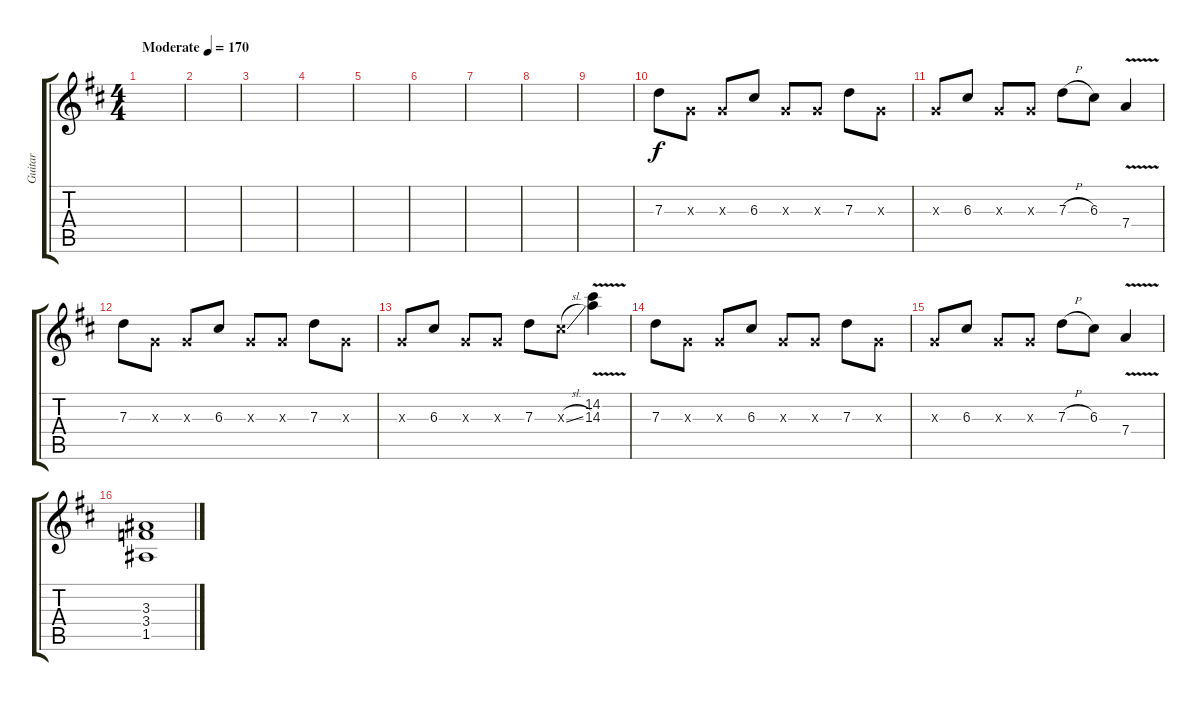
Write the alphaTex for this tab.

\track ("Guitar" "Guitar") {instrument distortionguitar}
\staff {score tabs}
\tuning (E4 B3 G3 D3 A2 E2) {hide}
\ts (4 4)
\tempo (170 "Moderate")
\clef g2
\ks d
|
|
|
|
|
|
|
|
|
7.3.8 0.3{x}.8 0.3{x}.8 6.3.8 0.3{x}.8 0.3{x}.8 7.3.8 0.3{x}.8 |
0.3{x}.8 6.3.8 0.3{x}.8 0.3{x}.8 7.3{h}.8 6.3.8 7.4{v}.4 |
7.3.8 0.3{x}.8 0.3{x}.8 6.3.8 0.3{x}.8 0.3{x}.8 7.3.8 0.3{x}.8 |
0.3{x}.8 6.3.8 0.3{x}.8 0.3{x}.8 7.3.8 6.3{sl x}.8 (14.2 14.3{v}).4 |
7.3.8 0.3{x}.8 0.3{x}.8 6.3.8 0.3{x}.8 0.3{x}.8 7.3.8 0.3{x}.8 |
0.3{x}.8 6.3.8 0.3{x}.8 0.3{x}.8 7.3{h}.8 6.3.8 7.4{v}.4 |
(3.3 3.4 1.5).1
